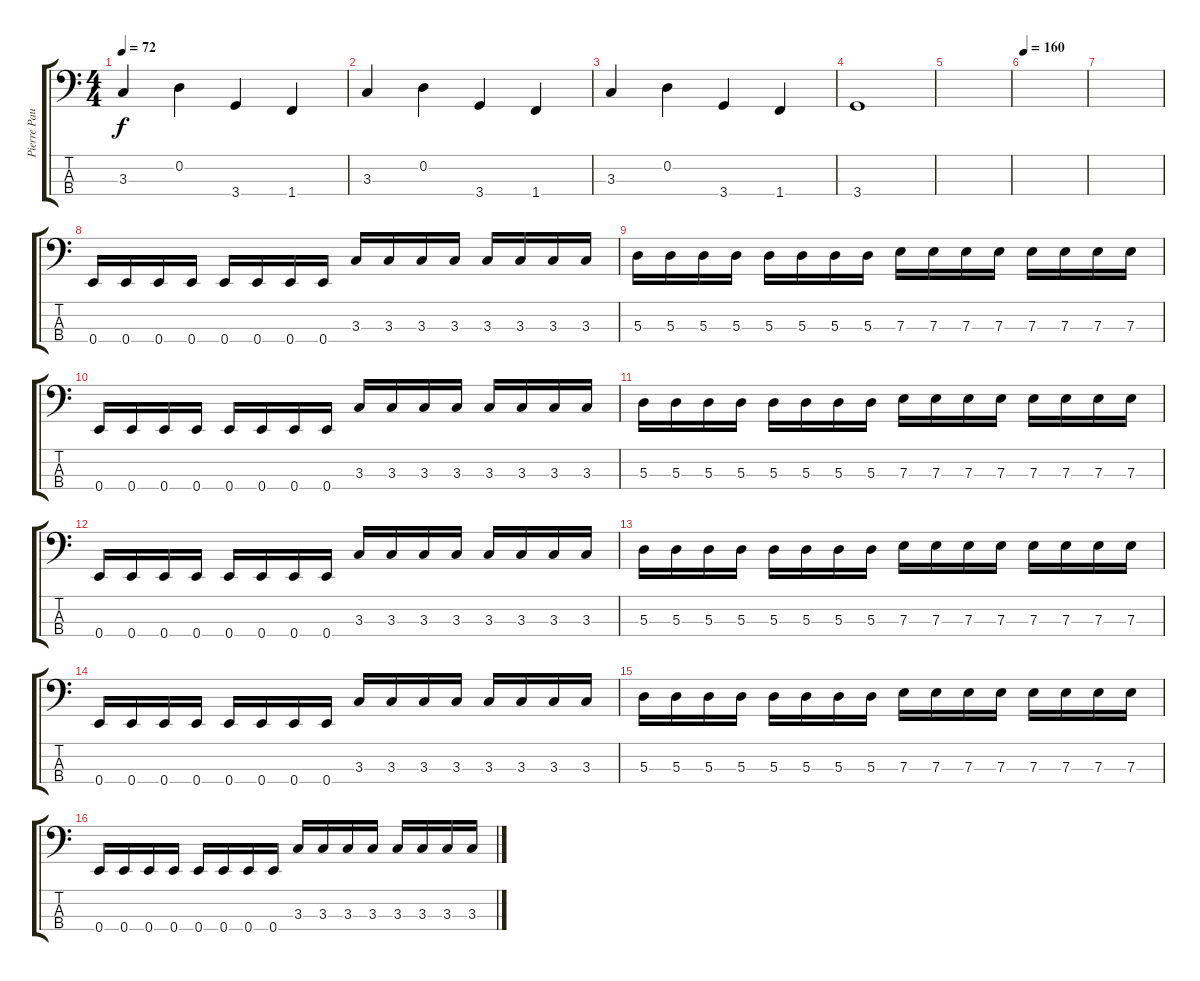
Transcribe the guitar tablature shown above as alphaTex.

\track ("Pierre Paul" "Pierre Pau") {instrument electricbassfinger}
\staff {score tabs}
\tuning (G2 D2 A1 E1) {hide}
\ts (4 4)
\tempo 72
\clef f4
\ks c
3.3.4{dy f} 0.2.4 3.4.4 1.4.4 |
3.3.4 0.2.4 3.4.4 1.4.4 |
3.3.4 0.2.4 3.4.4 1.4.4 |
3.4.1 |
|
\tempo 160
|
|
0.4.16 0.4.16 0.4.16 0.4.16 0.4.16 0.4.16 0.4.16 0.4.16 3.3.16 3.3.16 3.3.16 3.3.16 3.3.16 3.3.16 3.3.16 3.3.16 |
5.3.16 5.3.16 5.3.16 5.3.16 5.3.16 5.3.16 5.3.16 5.3.16 7.3.16 7.3.16 7.3.16 7.3.16 7.3.16 7.3.16 7.3.16 7.3.16 |
0.4.16 0.4.16 0.4.16 0.4.16 0.4.16 0.4.16 0.4.16 0.4.16 3.3.16 3.3.16 3.3.16 3.3.16 3.3.16 3.3.16 3.3.16 3.3.16 |
5.3.16 5.3.16 5.3.16 5.3.16 5.3.16 5.3.16 5.3.16 5.3.16 7.3.16 7.3.16 7.3.16 7.3.16 7.3.16 7.3.16 7.3.16 7.3.16 |
0.4.16 0.4.16 0.4.16 0.4.16 0.4.16 0.4.16 0.4.16 0.4.16 3.3.16 3.3.16 3.3.16 3.3.16 3.3.16 3.3.16 3.3.16 3.3.16 |
5.3.16 5.3.16 5.3.16 5.3.16 5.3.16 5.3.16 5.3.16 5.3.16 7.3.16 7.3.16 7.3.16 7.3.16 7.3.16 7.3.16 7.3.16 7.3.16 |
0.4.16 0.4.16 0.4.16 0.4.16 0.4.16 0.4.16 0.4.16 0.4.16 3.3.16 3.3.16 3.3.16 3.3.16 3.3.16 3.3.16 3.3.16 3.3.16 |
5.3.16 5.3.16 5.3.16 5.3.16 5.3.16 5.3.16 5.3.16 5.3.16 7.3.16 7.3.16 7.3.16 7.3.16 7.3.16 7.3.16 7.3.16 7.3.16 |
0.4.16 0.4.16 0.4.16 0.4.16 0.4.16 0.4.16 0.4.16 0.4.16 3.3.16 3.3.16 3.3.16 3.3.16 3.3.16 3.3.16 3.3.16 3.3.16
